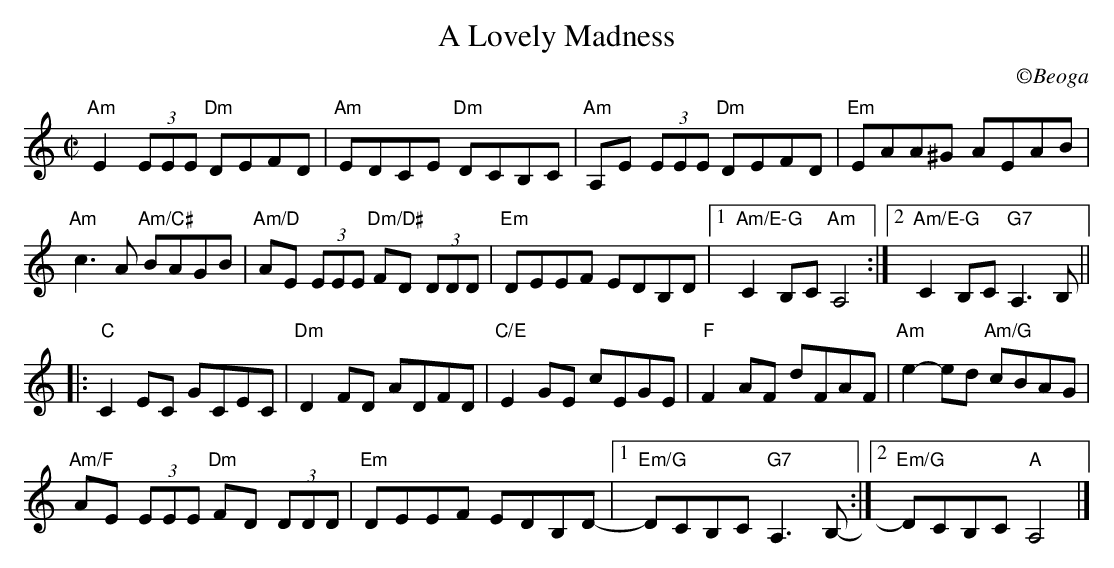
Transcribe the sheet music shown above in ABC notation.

X:1
T: A Lovely Madness
C: \251Beoga
M: C|
L: 1/8
K: Amin
"Am"E2 (3EEE "Dm"DEFD | "Am"EDCE "Dm"DCB,C | "Am"A,E (3EEE "Dm"DEFD | "Em"EAA^G AEAB |
"Am"c3 A "Am/C#"BAGB | "Am/D"AE (3EEE "Dm/D#"FD (3DDD | "Em"DEEF EDB,D |1 "Am/E-G"C2B,C "Am"A,4 :|\
	[2 "Am/E-G"C2B,C "G7"A,3 B, ||
[|:"C"C2 EC GCEC | "Dm"D2 FD ADFD | "C/E"E2 GE cEGE | "F"F2 AF dFAF | "Am"e2-ed "Am/G"cBAG |
"Am/F"AE (3EEE "Dm"FD (3DDD | "Em"DEEF EDB,D-  |1 "Em/G"DCB,C "G7"A,3 B, :|2 "Em/G"-DCB,C "A"A,4 |]

$SmallLMargin
$SmallRMargin
